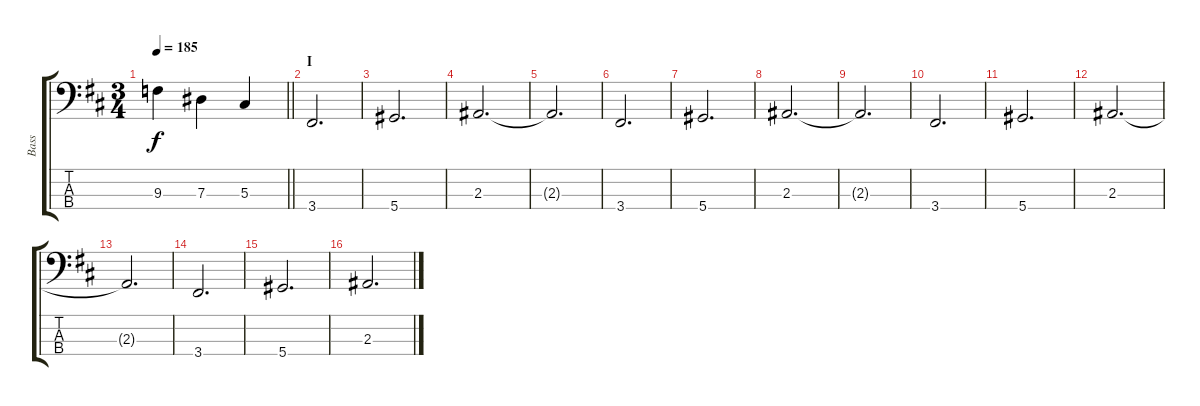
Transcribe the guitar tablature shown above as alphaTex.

\track ("Bass" "Bass") {instrument electricbassfinger}
\staff {score tabs}
\tuning (Gb2 Db2 Ab1 Eb1) {hide}
\ts (3 4)
\tempo 185
\clef f4
\barLineRight lightlight
\ks d
9.3.4{dy f} 7.3.4 5.3.4 |
\section ("" "I")
3.4.2{d} |
5.4.2{d} |
2.3.2{d} |
2.3{t}.2{d} |
3.4.2{d} |
5.4.2{d} |
2.3.2{d} |
2.3{t}.2{d} |
3.4.2{d} |
5.4.2{d} |
2.3.2{d} |
2.3{t}.2{d} |
3.4.2{d} |
5.4.2{d} |
2.3.2{d}
